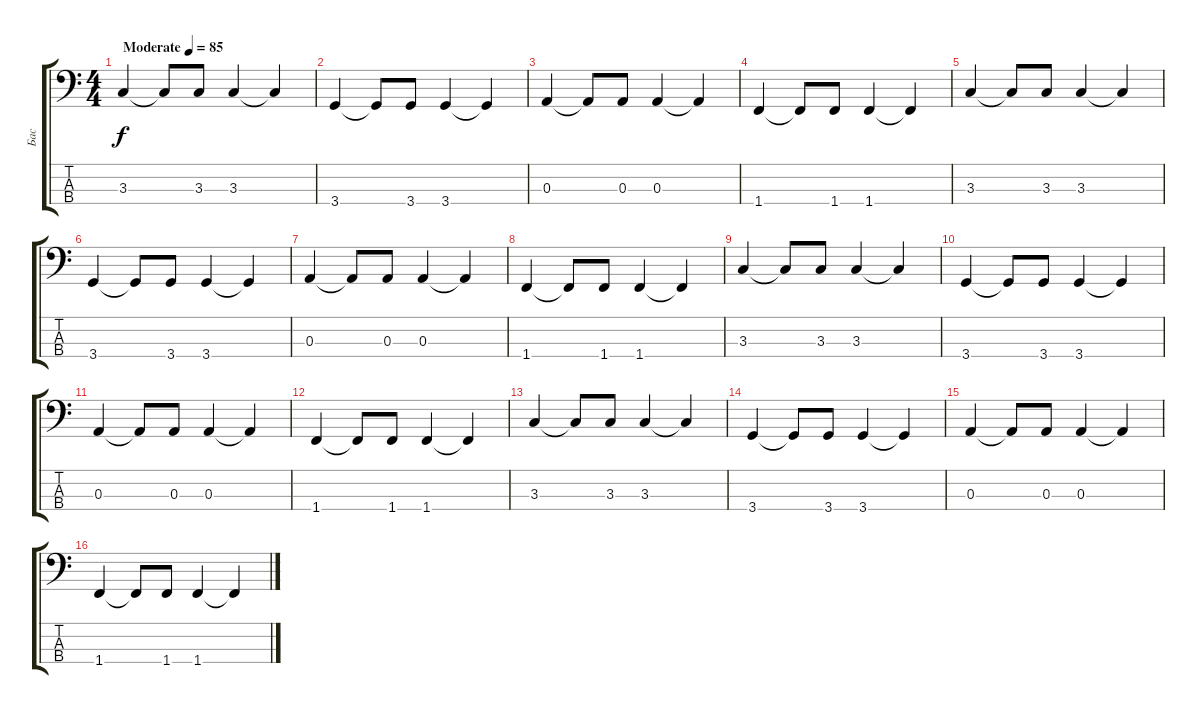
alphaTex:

\track ("Бас" "Бас") {instrument electricbassfinger}
\staff {score tabs}
\tuning (G2 D2 A1 E1) {hide}
\ts (4 4)
\tempo (85 "Moderate")
\clef f4
\ks c
3.3.4{dy f instrument electricbassfinger} 3.3{t}.8 3.3.8 3.3.4 3.3{t}.4 |
3.4.4 3.4{t}.8 3.4.8 3.4.4 3.4{t}.4 |
0.3.4 0.3{t}.8 0.3.8 0.3.4 0.3{t}.4 |
1.4.4 1.4{t}.8 1.4.8 1.4.4 1.4{t}.4 |
3.3.4 3.3{t}.8 3.3.8 3.3.4 3.3{t}.4 |
3.4.4 3.4{t}.8 3.4.8 3.4.4 3.4{t}.4 |
0.3.4 0.3{t}.8 0.3.8 0.3.4 0.3{t}.4 |
1.4.4 1.4{t}.8 1.4.8 1.4.4 1.4{t}.4 |
3.3.4 3.3{t}.8 3.3.8 3.3.4 3.3{t}.4 |
3.4.4 3.4{t}.8 3.4.8 3.4.4 3.4{t}.4 |
0.3.4 0.3{t}.8 0.3.8 0.3.4 0.3{t}.4 |
1.4.4 1.4{t}.8 1.4.8 1.4.4 1.4{t}.4 |
3.3.4 3.3{t}.8 3.3.8 3.3.4 3.3{t}.4 |
3.4.4 3.4{t}.8 3.4.8 3.4.4 3.4{t}.4 |
0.3.4 0.3{t}.8 0.3.8 0.3.4 0.3{t}.4 |
1.4.4 1.4{t}.8 1.4.8 1.4.4 1.4{t}.4
